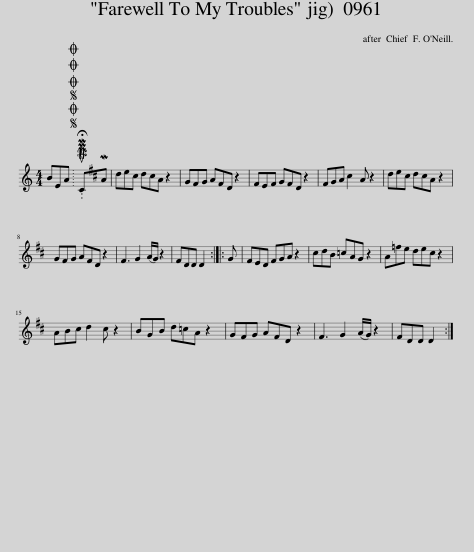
X:1
L:1/8
M:4/4
I:linebreak $
K:C
V:1 treble
V:1
 BEA |SOSOOO .!fermata!PMTuCMA | de^c dcA z2 | G^FG AFD z2 | ^FEF GFD z2 | %5
 ^FGA ^c2 A z2 | de^c dcA z2 |$ G^FG AFD z2 | ^F3 G2 (A/G/) z2 | ^FDD D2 :: %10
 G | ^FED FGA z2 | ^cdB =cAG z2 | A=fe de^c z2 |$ AB^c d2 c z2 | %15
 BGB d=cA z2 | G^FG AFD z2 | ^F3 G2 (A/G/) z2 | ^FDD D2 :| %19
